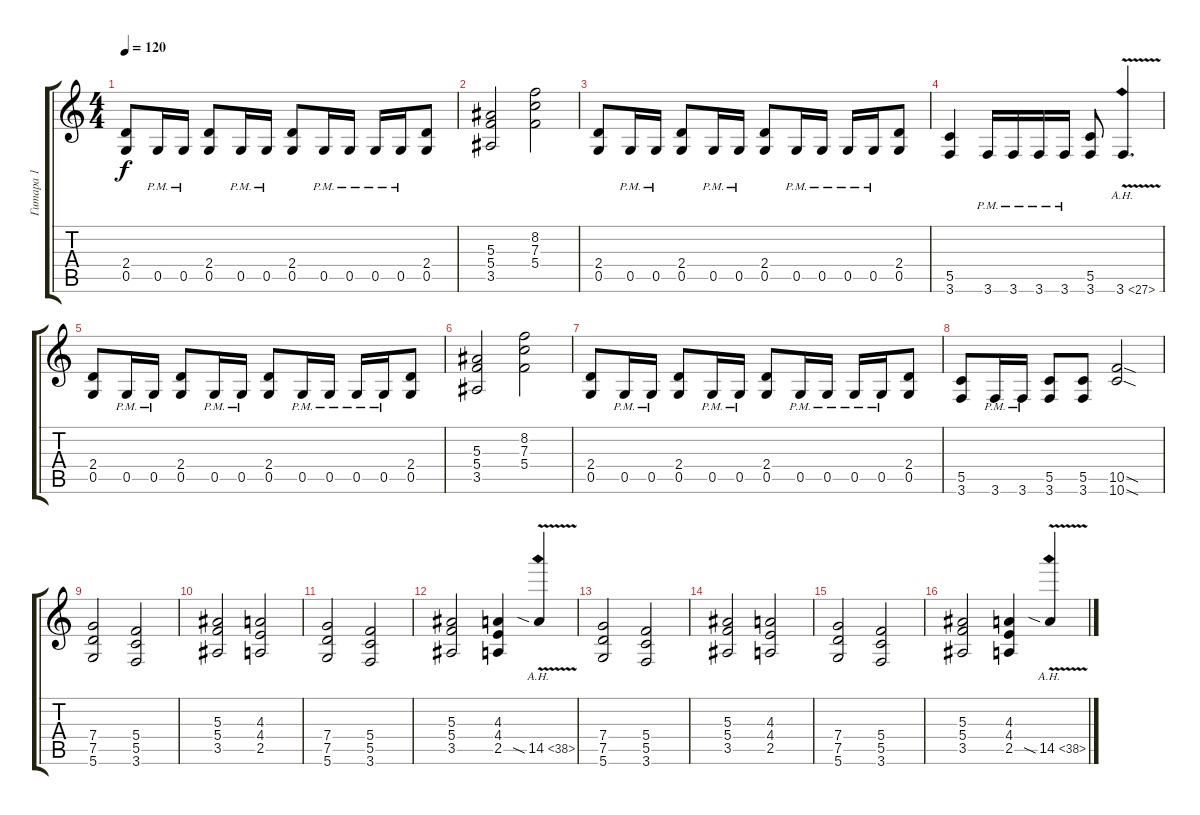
\track ("Гитара 1" "Гитара 1") {instrument overdrivenguitar}
\staff {score tabs}
\tuning (D4 A3 F3 C3 G2 D2) {hide}
\ts (4 4)
\tempo 120
\clef g2
\ks c
(2.4 0.5).8{dy f} 0.5{pm}.16 0.5{pm}.16 (2.4 0.5).8 0.5{pm}.16 0.5{pm}.16 (2.4 0.5).8 0.5{pm}.16 0.5{pm}.16 0.5{pm}.16 0.5{pm}.16 (2.4 0.5).8 |
(5.3 5.4 3.5).2 (8.2 7.3 5.4).2 |
(2.4 0.5).8 0.5{pm}.16 0.5{pm}.16 (2.4 0.5).8 0.5{pm}.16 0.5{pm}.16 (2.4 0.5).8 0.5{pm}.16 0.5{pm}.16 0.5{pm}.16 0.5{pm}.16 (2.4 0.5).8 |
(5.5 3.6).4 3.6{pm}.16 3.6{pm}.16 3.6{pm}.16 3.6{pm}.16 (5.5 3.6).8 3.6{ah 24 v}.4{d} |
(2.4 0.5).8 0.5{pm}.16 0.5{pm}.16 (2.4 0.5).8 0.5{pm}.16 0.5{pm}.16 (2.4 0.5).8 0.5{pm}.16 0.5{pm}.16 0.5{pm}.16 0.5{pm}.16 (2.4 0.5).8 |
(5.3 5.4 3.5).2 (8.2 7.3 5.4).2 |
(2.4 0.5).8 0.5{pm}.16 0.5{pm}.16 (2.4 0.5).8 0.5{pm}.16 0.5{pm}.16 (2.4 0.5).8 0.5{pm}.16 0.5{pm}.16 0.5{pm}.16 0.5{pm}.16 (2.4 0.5).8 |
(5.5 3.6).8 3.6{pm}.16 3.6{pm}.16 (5.5 3.6).8 (5.5 3.6).8 (10.5{sod} 10.6{sod}).2 |
(7.4 7.5 5.6).2 (5.4 5.5 3.6).2 |
(5.3 5.4 3.5).2 (4.3 4.4 2.5).2 |
(7.4 7.5 5.6).2 (5.4 5.5 3.6).2 |
(5.3 5.4 3.5).2 (4.3 4.4 2.5).4 14.5{ah 24 v sia}.4 |
(7.4 7.5 5.6).2 (5.4 5.5 3.6).2 |
(5.3 5.4 3.5).2 (4.3 4.4 2.5).2 |
(7.4 7.5 5.6).2 (5.4 5.5 3.6).2 |
(5.3 5.4 3.5).2 (4.3 4.4 2.5).4 14.5{ah 24 v sia}.4
